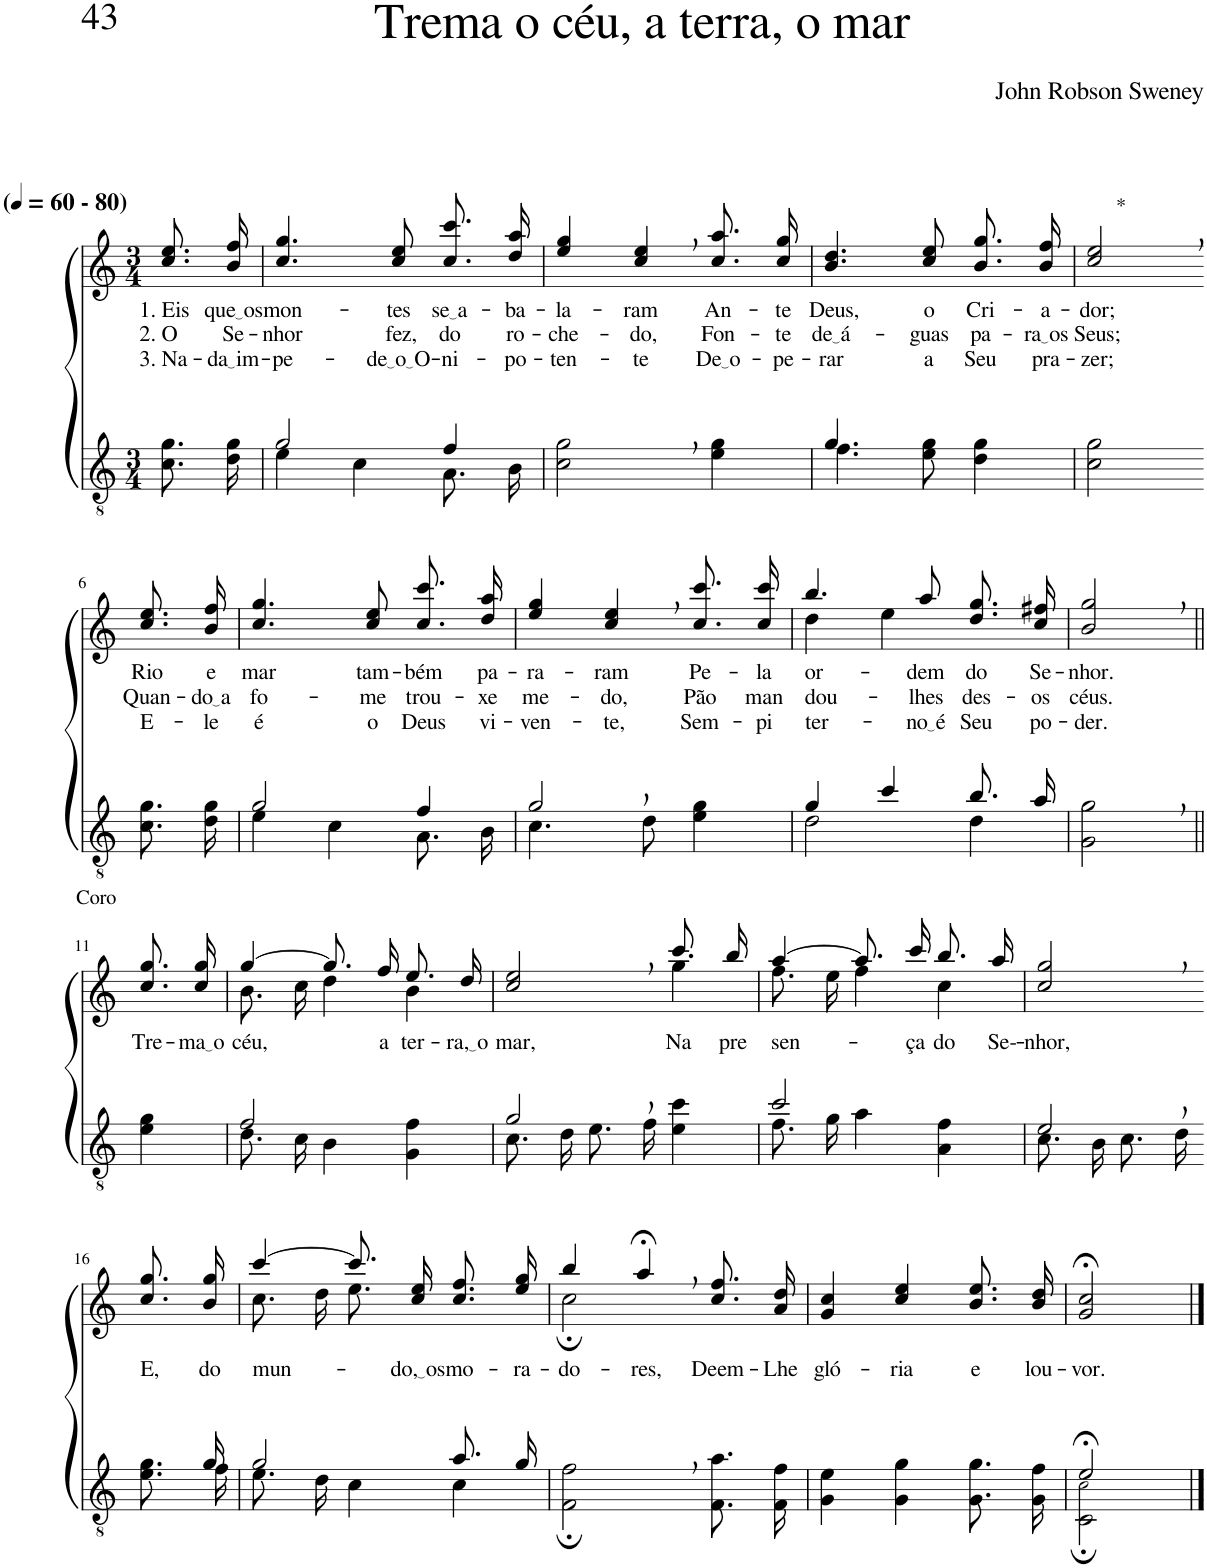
**kern	**kern	**text	**text	**text
*part2	*part1	*part1	*part1	*part1
*staff2	*staff1	*staff1	*staff1	*staff1
*I"Parte III e IV	*I"Parte I e II	*	*	*
*clefGv2	*clefG2	*	*	*
*Trd5c9	*Trd5c9	*	*	*
*k[]	*k[]	*	*	*
*M3/4	*M3/4	*	*	*
*MM60	*MM60	*	*	*
=1	=1	=1	=1	=1
!	!LO:TX:a:B:t=(	!	!	!
!	!LO:TX:a:B:t=- 80)	!	!	!
!	!	!LO:LY:b	!LO:LY:b	!LO:LY:b
8.c\ 8.g\L	8.cc\ 8.ee\L	1. Eis	2. O	3. Na-
!	!	!LO:LY:b	!LO:LY:b	!LO:LY:b
16d\ 16g\Jk	16b\ 16ff\Jk	que os	Se-	da im
=2	=2	=2	=2	=2
*^	*	*	*	*
!	!	!	!LO:LY:b	!LO:LY:b	!LO:LY:b
2g/	4e\	4.cc/ 4.gg/	mon-	-nhor	-pe-
.	4c\	.	.	.	.
!	!	!	!LO:LY:b	!LO:LY:b	!LO:LY:b
.	.	8cc/ 8ee/	-tes	fez,	de o O
!	!	!	!LO:LY:b	!LO:LY:b	!LO:LY:b
4f/	8.A\L	8.cc\ 8.ccc\L	se a	do	-ni-
!	!	!	!LO:LY:b	!LO:LY:b	!LO:LY:b
.	16B\Jk	16dd\ 16aa\Jk	-ba-	ro-	-po-
=3	=3	=3	=3	=3	=3
!	!	!	!LO:LY:b	!LO:LY:b	!LO:LY:b
*v	*v	*	*	*	*
2c\, 2g\,	4ee/ 4gg/	-la-	-che-	-ten-
!	!	!LO:LY:b	!LO:LY:b	!LO:LY:b
.	4cc/, 4ee/,	-ram	-do,	-te
!	!	!LO:LY:b	!LO:LY:b	!LO:LY:b
4e\ 4g\	8.cc\ 8.aa\L	An-	Fon-	De o
!	!	!LO:LY:b	!LO:LY:b	!LO:LY:b
.	16cc\ 16gg\Jk	-te	-te	-pe-
=4	=4	=4	=4	=4
*^	*	*	*	*
!	!	!	!LO:LY:b	!LO:LY:b	!LO:LY:b
4.g/	4.f\	4.b/ 4.dd/	Deus,	de á	-rar
!	!	!	!LO:LY:b	!LO:LY:b	!LO:LY:b
4.ryy	8e\ 8g\	8cc/ 8ee/	o	-guas	a
!	!	!	!LO:LY:b	!LO:LY:b	!LO:LY:b
.	4d\ 4g\	8.b\ 8.gg\L	Cri-	pa-	Seu
!	!	!	!LO:LY:b	!LO:LY:b	!LO:LY:b
.	.	16b\ 16ff\Jk	-a-	ra os	pra-
*v	*v	*	*	*	*
=5	=5	=5	=5	=5
!	!LO:TX:a:t=*	!	!	!
!	!	!LO:LY:b	!LO:LY:b	!LO:LY:b
2c\ 2g\	2cc/, 2ee/,	-dor;	Seus;	-zer;
!!LO:LB:g=z
=6-	=6-	=6-	=6-	=6-
!	!	!LO:LY:b	!LO:LY:b	!LO:LY:b
8.c\ 8.g\L	8.cc\ 8.ee\L	Rio	Quan-	E-
!	!	!LO:LY:b	!LO:LY:b	!LO:LY:b
16d\ 16g\Jk	16b\ 16ff\Jk	e	do a	-le
=7	=7	=7	=7	=7
*^	*	*	*	*
!	!	!	!LO:LY:b	!LO:LY:b	!LO:LY:b
2g/	4e\	4.cc/ 4.gg/	mar	fo-	é
.	4c\	.	.	.	.
!	!	!	!LO:LY:b	!LO:LY:b	!LO:LY:b
.	.	8cc/ 8ee/	tam-	-me	o
!	!	!	!LO:LY:b	!LO:LY:b	!LO:LY:b
4f/	8.A\L	8.cc\ 8.ccc\L	-bém	trou-	Deus
!	!	!	!LO:LY:b	!LO:LY:b	!LO:LY:b
.	16B\Jk	16dd\ 16aa\Jk	pa-	-xe	vi-
=8	=8	=8	=8	=8	=8
!	!	!	!LO:LY:b	!LO:LY:b	!LO:LY:b
2g,/	4.c\	4ee/ 4gg/	-ra-	me-	-ven-
!	!	!	!LO:LY:b	!LO:LY:b	!LO:LY:b
.	.	4cc/, 4ee/,	-ram	-do,	-te,
.	8d\	.	.	.	.
!	!	!	!LO:LY:b	!LO:LY:b	!LO:LY:b
4ryy	4e\ 4g\	8.cc\ 8.ccc\L	Pe-	Pão	Sem-
!	!	!	!LO:LY:b	!LO:LY:b	!LO:LY:b
.	.	16cc\ 16ccc\Jk	-la	man-	-pi-
=9	=9	=9	=9	=9	=9
*	*	*^	*	*	*
!	!	!	!	!LO:LY:b	!LO:LY:b	!LO:LY:b
4g/	2d\	4.bb/	4dd\	or-	-dou-	-ter-
4cc/	.	.	4ee\	.	.	.
!	!	!	!	!LO:LY:b	!LO:LY:b	!LO:LY:b
.	.	8aa/	.	-dem	-lhes	no é
!	!	!	!	!LO:LY:b	!LO:LY:b	!LO:LY:b
8.b/L	4d\	8.dd\ 8.gg\L	4ryy	do	des-	Seu
!	!	!	!	!LO:LY:b	!LO:LY:b	!LO:LY:b
16a/Jk	.	16cc\ 16ff#X\Jk	.	Se-	-os	po-
*v	*v	*	*	*	*	*
*	*v	*v	*	*	*
=10	=10	=10	=10	=10
!	!	!LO:LY:b	!LO:LY:b	!LO:LY:b
2G\, 2g\,	2b/, 2gg/,	-nhor.	céus.	-der.
!!LO:LB:g=z
=11||	=11||	=11||	=11||	=11||
!	!LO:TX:a:t=Coro	!	!	!
!	!	!LO:LY:b	!	!
4e\ 4g\	8.cc\ 8.gg\L	Tre-	.	.
!	!	!LO:LY:b	!	!
.	16cc\ 16gg\Jk	ma o	.	.
=12	=12	=12	=12	=12
*^	*^	*	*	*
!	!	!	!	!LO:LY:b	!	!
2f/	8.d\L	[4gg/	8.b\L	céu,	.	.
.	16c\Jk	.	16cc\Jk	.	.	.
.	4B\	8.gg/L]	4dd\	.	.	.
!	!	!	!	!LO:LY:b	!	!
.	.	16ff/Jk	.	a	.	.
!	!	!	!	!LO:LY:b	!	!
4ryy	4G\ 4f\	8.ee/L	4b\	ter-	.	.
!	!	!	!	!LO:LY:b	!	!
.	.	16dd/Jk	.	ra, o	.	.
=13	=13	=13	=13	=13	=13	=13
!	!	!	!	!LO:LY:b	!	!
2g,/	8.c\L	2ryy	2cc/ 2ee/	mar,	.	.
.	16d\Jk	.	.	.	.	.
.	8.e\L	.	.	.	.	.
.	16f\Jk	.	.	.	.	.
!	!	!	!	!LO:LY:b	!	!
4ryy	4e\ 4cc\	4gg\	8.ccc/L	Na	.	.
!	!	!	!	!LO:LY:b	!	!
.	.	.	16bb/Jk	pre	.	.
=14	=14	=14	=14	=14	=14	=14
!	!	!	!	!LO:LY:b	!	!
2cc/	8.f\L	[4aa/	8.ff\L	sen-	.	.
.	16g\Jk	.	16ee\Jk	.	.	.
.	4a\	8.aa/L]	4ff\	.	.	.
!	!	!	!	!LO:LY:b	!	!
.	.	16ccc/Jk	.	-ça	.	.
!	!	!	!	!LO:LY:b	!	!
4ryy	4A\ 4f\	8.bb/L	4cc\	do	.	.
!	!	!	!	!LO:LY:b	!	!
.	.	16aa/Jk	.	Se--	.	.
*	*	*v	*v	*	*	*
=15	=15	=15	=15	=15	=15
!	!	!	!LO:LY:b	!	!
2e,/	8.c\L	2cc/, 2gg/,	-nhor,	.	.
.	16B\Jk	.	.	.	.
.	8.c\L	.	.	.	.
.	16d\Jk	.	.	.	.
!!LO:LB:g=z
=16-	=16-	=16-	=16-	=16-	=16-
!	!	!	!LO:LY:b	!	!
8.ryy	8.e\ 8.g\L	8.cc\ 8.gg\L	E,	.	.
!	!	!	!LO:LY:b	!	!
16g/	16f\Jk	16b\ 16gg\Jk	do	.	.
=17	=17	=17	=17	=17	=17
*	*	*^	*	*	*
!	!	!	!	!LO:LY:b	!	!
2g/	8.e\L	[4ccc/	8.cc\L	mun-	.	.
.	16d\Jk	.	16dd\Jk	.	.	.
.	4c\	8.ccc/]	8.ee\L	.	.	.
!	!	!	!	!LO:LY:b	!	!
.	.	4ryy	16cc\ 16ee\Jk	do, os	.	.
!	!	!	!	!LO:LY:b	!	!
8.a/L	4c\	.	8.cc\ 8.ff\L	mo-	.	.
!	!	!	!	!LO:LY:b	!	!
16g/Jk	.	16ryy	16ee\ 16gg\Jk	-ra-	.	.
*v	*v	*	*	*	*	*
=18	=18	=18	=18	=18	=18
!	!	!	!LO:LY:b	!	!
2F\;, 2f\;,	4bb/	2cc;\	-do-	.	.
!	!	!	!LO:LY:b	!	!
.	4aa;<,/	.	-res,	.	.
!	!	!	!LO:LY:b	!	!
8.F\ 8.a\L	8.cc\ 8.ff\L	4ryy	Deem-	.	.
!	!	!	!LO:LY:b	!	!
16F\ 16f\Jk	16a\ 16dd\Jk	.	-Lhe	.	.
*	*v	*v	*	*	*
=19	=19	=19	=19	=19
!	!	!LO:LY:b	!	!
4G\ 4e\	4g/ 4cc/	gló-	.	.
!	!	!LO:LY:b	!	!
4G\ 4g\	4cc/ 4ee/	-ria	.	.
!	!	!LO:LY:b	!	!
8.G\ 8.g\L	8.b\ 8.ee\L	e	.	.
!	!	!LO:LY:b	!	!
16G\ 16f\Jk	16b\ 16dd\Jk	lou-	.	.
=20	=20	=20	=20	=20
*^	*	*	*	*
!	!	!	!LO:LY:b	!	!
2e;</	2C\; 2c!\;	2g/;< 2cc/;<	-vor.	.	.
*v	*v	*	*	*	*
==	==	==	==	==
*-	*-	*-	*-	*-
